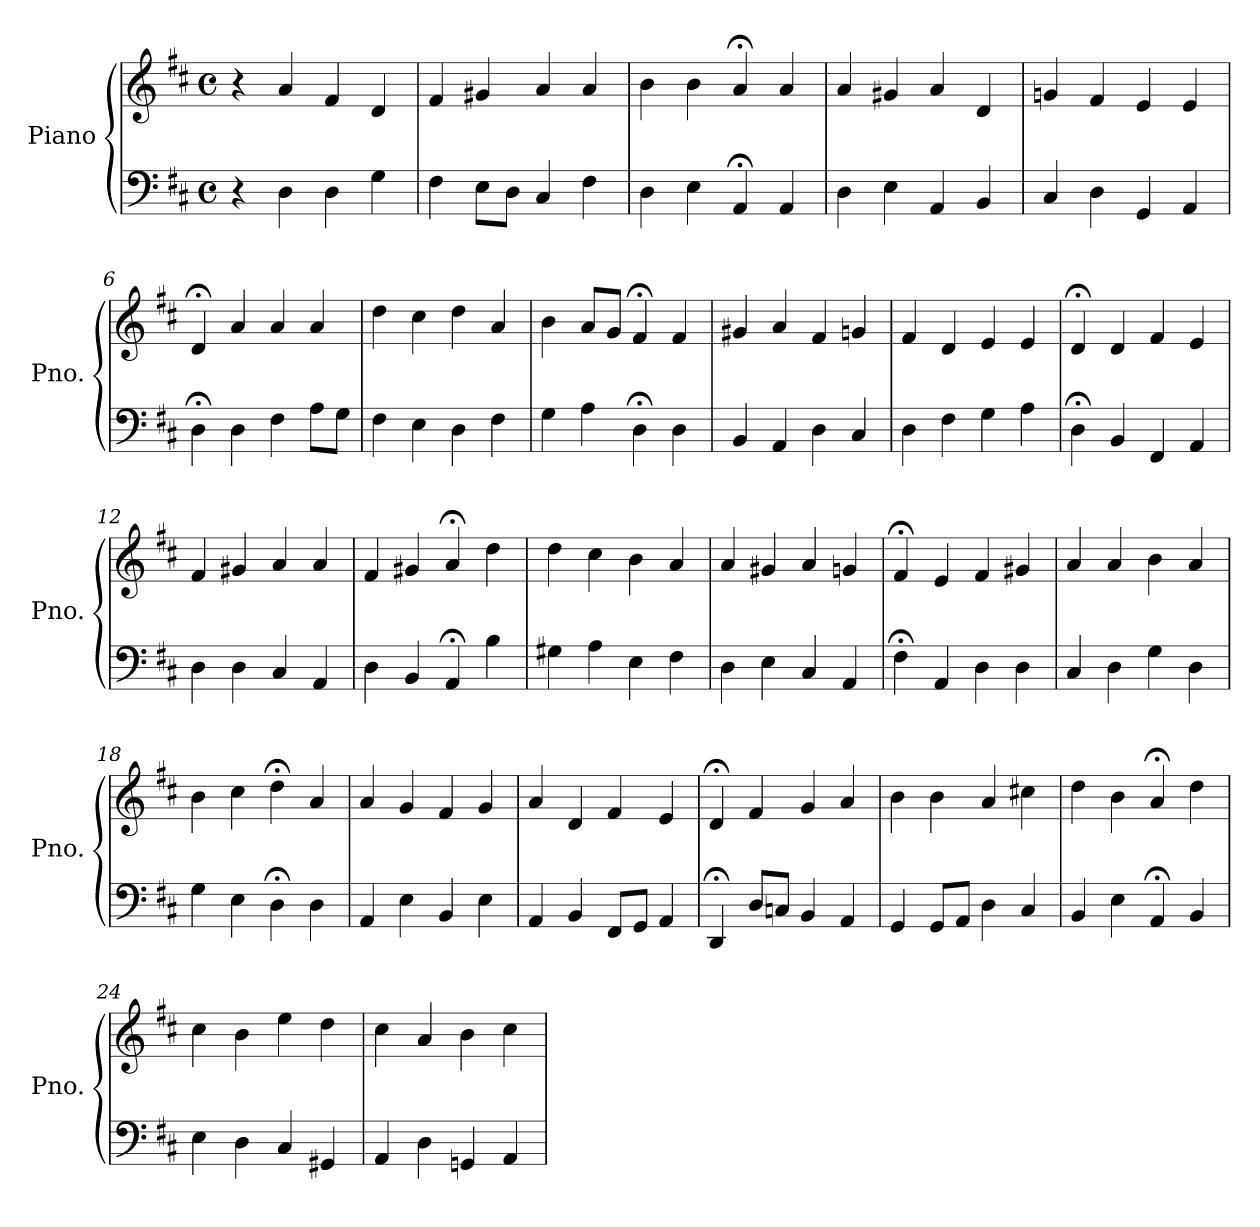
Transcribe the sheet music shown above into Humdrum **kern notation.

**kern	**kern
*part1	*part1
*staff2	*staff1
*I"Piano	*
*I'Pno.	*
*clefF4	*clefG2
*k[f#c#]	*k[f#c#]
*M4/4	*M4/4
*met(c)	*met(c)
=1	=1
4r	4r
4D\	4a/
4D\	4f#/
4G\	4d/
=2	=2
4F#\	4f#/
8E\L	4g#X/
8D\J	.
4C#/	4a/
4F#\	4a/
=3	=3
4D\	4b\
4E\	4b\
4AA;</	4a;</
4AA/	4a/
=4	=4
4D\	4a/
4E\	4g#X/
4AA/	4a/
4BB/	4d/
=5	=5
4C#/	4gn/
4D\	4f#/
4GG/	4e/
4AA/	4e/
=6	=6
4D;<\	4d;</
4D\	4a/
4F#\	4a/
8A\L	4a/
8G\J	.
=7	=7
4F#\	4dd\
4E\	4cc#\
4D\	4dd\
4F#\	4a/
!!LO:LB:g=z
=8	=8
4G\	4b\
4A\	8a/L
.	8g/J
4D;<\	4f#;</
4D\	4f#/
=9	=9
4BB/	4g#X/
4AA/	4a/
4D\	4f#/
4C#/	4gn/
=10	=10
4D\	4f#/
4F#\	4d/
4G\	4e/
4A\	4e/
=11	=11
4D;<\	4d;</
4BB/	4d/
4FF#/	4f#/
4AA/	4e/
=12	=12
4D\	4f#/
4D\	4g#X/
4C#/	4a/
4AA/	4a/
=13	=13
4D\	4f#/
4BB/	4g#X/
4AA;</	4a;</
4B\	4dd\
=14	=14
4G#X\	4dd\
4A\	4cc#\
4E\	4b\
4F#\	4a/
!!LO:LB:g=z
=15	=15
4D\	4a/
4E\	4g#X/
4C#/	4a/
4AA/	4gn/
=16	=16
4F#;<\	4f#;</
4AA/	4e/
4D\	4f#/
4D\	4g#X/
=17	=17
4C#/	4a/
4D\	4a/
4G\	4b\
4D\	4a/
=18	=18
4G\	4b\
4E\	4cc#\
4D;<\	4dd;<\
4D\	4a/
=19	=19
4AA/	4a/
4E\	4g/
4BB/	4f#/
4E\	4g/
=20	=20
4AA/	4a/
4BB/	4d/
8FF#/L	4f#/
8GG/J	.
4AA/	4e/
=21	=21
4DD;</	4d;</
8D/L	4f#/
8Cn/J	.
4BB/	4g/
4AA/	4a/
!!LO:LB:g=z
=22	=22
4GG/	4b\
8GG/L	4b\
8AA/J	.
4D\	4a/
4C#/	4cc#X\
=23	=23
4BB/	4dd\
4E\	4b\
4AA;</	4a;</
4BB/	4dd\
=24	=24
4E\	4cc#\
4D\	4b\
4C#/	4ee\
4GG#X/	4dd\
=25	=25
4AA/	4cc#\
4D\	4a/
4GGn/	4b\
4AA/	4cc#\
=	=
*-	*-
